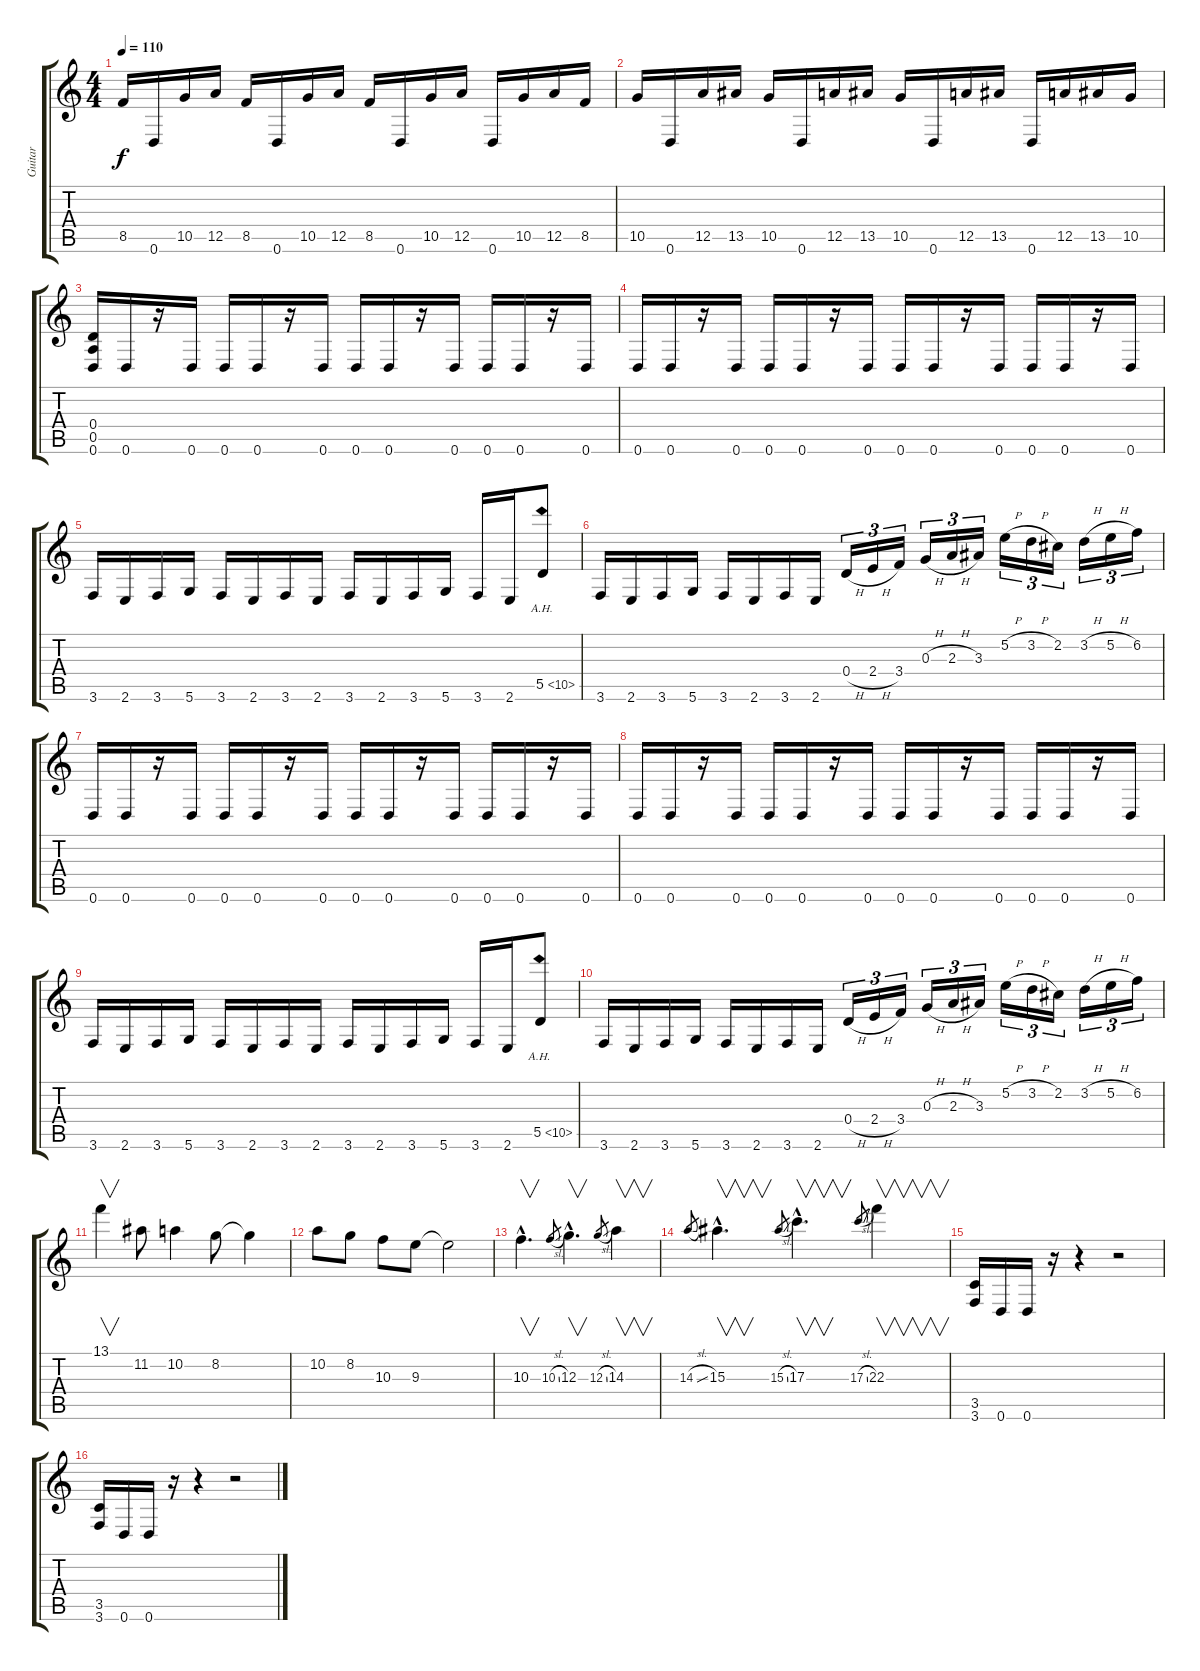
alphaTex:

\track ("Guitar" "Guitar") {instrument distortionguitar}
\staff {score tabs}
\tuning (E4 B3 G3 D3 A2 D2) {hide}
\ts (4 4)
\tempo 110
\clef g2
\ks c
8.5.16{dy f} 0.6.16 10.5.16 12.5.16 8.5.16 0.6.16 10.5.16 12.5.16 8.5.16 0.6.16 10.5.16 12.5.16 0.6.16 10.5.16 12.5.16 8.5.16 |
10.5.16 0.6.16 12.5.16 13.5.16 10.5.16 0.6.16 12.5.16 13.5.16 10.5.16 0.6.16 12.5.16 13.5.16 0.6.16 12.5.16 13.5.16 10.5.16 |
(0.4 0.5 0.6).16 0.6.16 r.16 0.6.16 0.6.16 0.6.16 r.16 0.6.16 0.6.16 0.6.16 r.16 0.6.16 0.6.16 0.6.16 r.16 0.6.16 |
0.6.16 0.6.16 r.16 0.6.16 0.6.16 0.6.16 r.16 0.6.16 0.6.16 0.6.16 r.16 0.6.16 0.6.16 0.6.16 r.16 0.6.16 |
3.6.16 2.6.16 3.6.16 5.6.16 3.6.16 2.6.16 3.6.16 2.6.16 3.6.16 2.6.16 3.6.16 5.6.16 3.6.16 2.6.16 5.5{ah 5}.8 |
3.6.16 2.6.16 3.6.16 5.6.16 3.6.16 2.6.16 3.6.16 2.6.16 0.4{h}.16{tu (3 2)} 2.4{h}.16{tu (3 2)} 3.4.16{tu (3 2)} 0.3{h}.16{tu (3 2)} 2.3{h}.16{tu (3 2)} 3.3.16{tu (3 2)} 5.2{h}.16{tu (3 2)} 3.2{h}.16{tu (3 2)} 2.2.16{tu (3 2)} 3.2{h}.16{tu (3 2)} 5.2{h}.16{tu (3 2)} 6.2.16{tu (3 2)} |
0.6.16 0.6.16 r.16 0.6.16 0.6.16 0.6.16 r.16 0.6.16 0.6.16 0.6.16 r.16 0.6.16 0.6.16 0.6.16 r.16 0.6.16 |
0.6.16 0.6.16 r.16 0.6.16 0.6.16 0.6.16 r.16 0.6.16 0.6.16 0.6.16 r.16 0.6.16 0.6.16 0.6.16 r.16 0.6.16 |
3.6.16 2.6.16 3.6.16 5.6.16 3.6.16 2.6.16 3.6.16 2.6.16 3.6.16 2.6.16 3.6.16 5.6.16 3.6.16 2.6.16 5.5{ah 5}.8 |
3.6.16 2.6.16 3.6.16 5.6.16 3.6.16 2.6.16 3.6.16 2.6.16 0.4{h}.16{tu (3 2)} 2.4{h}.16{tu (3 2)} 3.4.16{tu (3 2)} 0.3{h}.16{tu (3 2)} 2.3{h}.16{tu (3 2)} 3.3.16{tu (3 2)} 5.2{h}.16{tu (3 2)} 3.2{h}.16{tu (3 2)} 2.2.16{tu (3 2)} 3.2{h}.16{tu (3 2)} 5.2{h}.16{tu (3 2)} 6.2.16{tu (3 2)} |
13.1.4{v} 11.2.8 10.2.4 8.2.8 8.2{t}.4 |
10.2.8 8.2.8 10.3.8 9.3.8 9.3{t}.2 |
10.3{hac}.4{v d} 10.3{sl}.8{gr} 12.3{hac}.4{v d} 12.3{sl}.8{gr} 14.3.4{v} |
14.3{sl}.8{gr} 15.3{hac}.4{v d} 15.3{sl}.8{gr} 17.3{hac}.4{v d} 17.3{sl}.8{gr} 22.3.4{v} |
(3.5 3.6).16 0.6.16 0.6.16 r.16 r.4 r.2 |
(3.5 3.6).16 0.6.16 0.6.16 r.16 r.4 r.2
